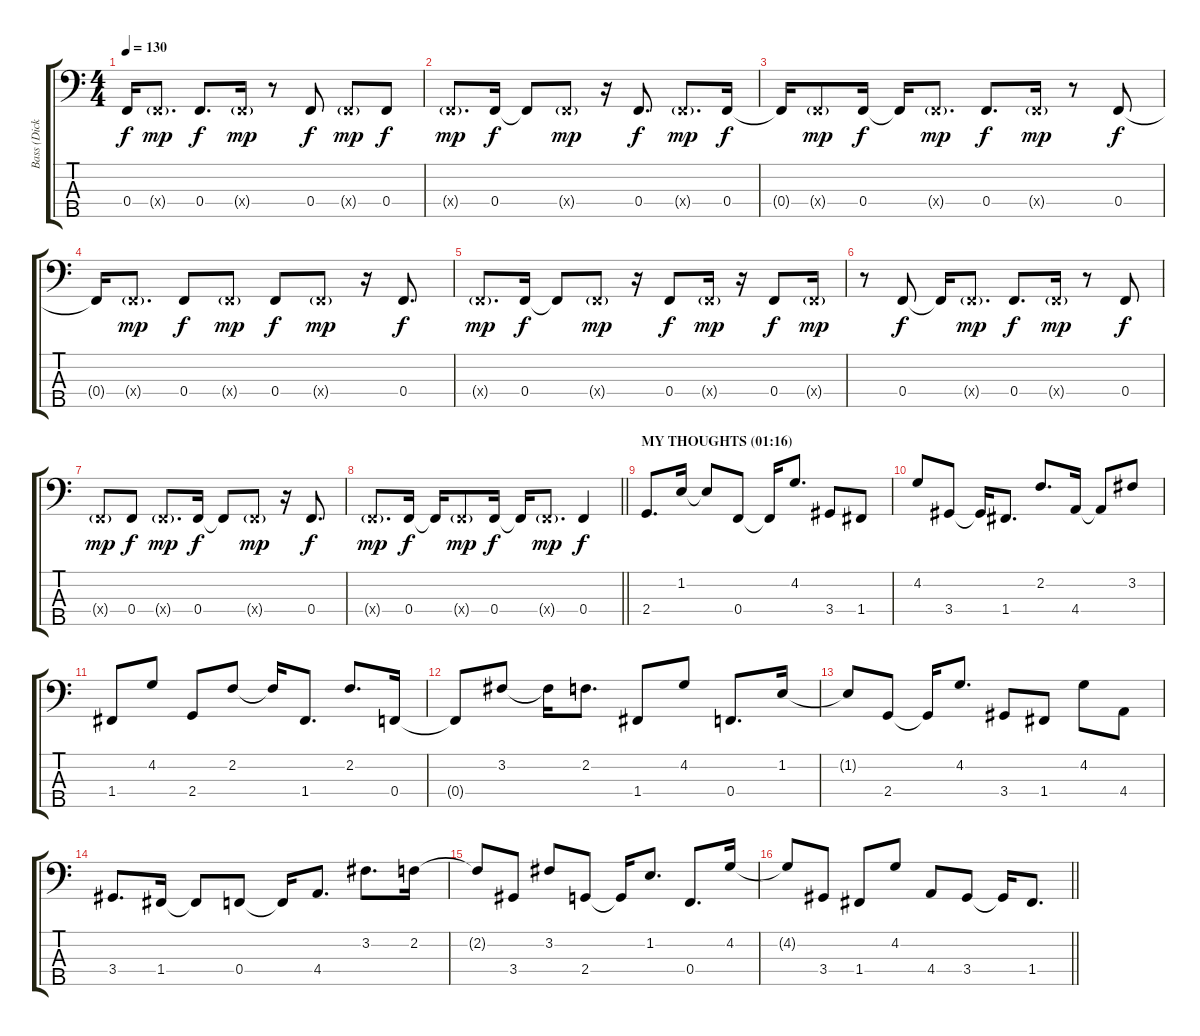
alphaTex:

\track ("Bass (Dick Lovgren)" "Bass (Dick") {instrument slapbass1}
\staff {score tabs}
\tuning (Ab2 Eb2 Bb1 F1 C1) {hide}
\ts (4 4)
\tempo 130
\clef f4
\ks c
0.4{t}.16{dy f} 0.4{g x}.8{d dy mp} 0.4.8{d dy f} 0.4{g x}.16{dy mp} r.8 0.4.8{dy f} 0.4{g x}.8{dy mp} 0.4.8{dy f} |
0.4{g x}.8{d dy mp} 0.4.16{dy f} 0.4{t}.8 0.4{g x}.8{dy mp} r.16 0.4.8{d dy f} 0.4{g x}.8{d dy mp} 0.4.16{dy f} |
0.4{t}.16 0.4{g x}.8{dy mp} 0.4.16{dy f} 0.4{t}.16 0.4{g x}.8{d dy mp} 0.4.8{d dy f} 0.4{g x}.16{dy mp} r.8 0.4.8{dy f} |
0.4{t}.16 0.4{g x}.8{d dy mp} 0.4.8{dy f} 0.4{g x}.8{dy mp} 0.4.8{dy f} 0.4{g x}.8{dy mp} r.16 0.4.8{d dy f} |
0.4{g x}.8{d dy mp} 0.4.16{dy f} 0.4{t}.8 0.4{g x}.8{dy mp} r.16 0.4.8{dy f} 0.4{g x}.16{dy mp} r.16 0.4.8{dy f} 0.4{g x}.16{dy mp} |
r.8 0.4.8{dy f} 0.4{t}.16 0.4{g x}.8{d dy mp} 0.4.8{d dy f} 0.4{g x}.16{dy mp} r.8 0.4.8{dy f} |
0.4{g x}.8{dy mp} 0.4.8{dy f} 0.4{g x}.8{d dy mp} 0.4.16{dy f} 0.4{t}.8 0.4{g x}.8{dy mp} r.16 0.4.8{d dy f} |
\barLineRight lightlight
0.4{g x}.8{d dy mp} 0.4.16{dy f} 0.4{t}.16 0.4{g x}.8{dy mp} 0.4.16{dy f} 0.4{t}.16 0.4{g x}.8{d dy mp} 0.4.4{dy f} |
\section ("" "MY THOUGHTS (01:16)")
2.4.8{d} 1.2.16 1.2{t}.8 0.4.8 0.4{t}.16 4.2.8{d} 3.4.8 1.4.8 |
4.2.8 3.4.8 3.4{t}.16 1.4.8{d} 2.2.8{d} 4.4.16 4.4{t}.8 3.2.8 |
1.4.8 4.2.8 2.4.8 2.2.8 2.2{t}.16 1.4.8{d} 2.2.8{d} 0.4.16 |
0.4{t}.8 3.2.8 3.2{t}.16 2.2.8{d} 1.4.8 4.2.8 0.4.8{d} 1.2.16 |
1.2{t}.8 2.4.8 2.4{t}.16 4.2.8{d} 3.4.8 1.4.8 4.2.8 4.4.8 |
3.4.8{d} 1.4.16 1.4{t}.8 0.4.8 0.4{t}.16 4.4.8{d} 3.2.8{d} 2.2.16 |
2.2{t}.8 3.4.8 3.2.8 2.4.8 2.4{t}.16 1.2.8{d} 0.4.8{d} 4.2.16 |
\barLineRight lightlight
4.2{t}.8 3.4.8 1.4.8 4.2.8 4.4.8 3.4.8 3.4{t}.16 1.4.8{d}
